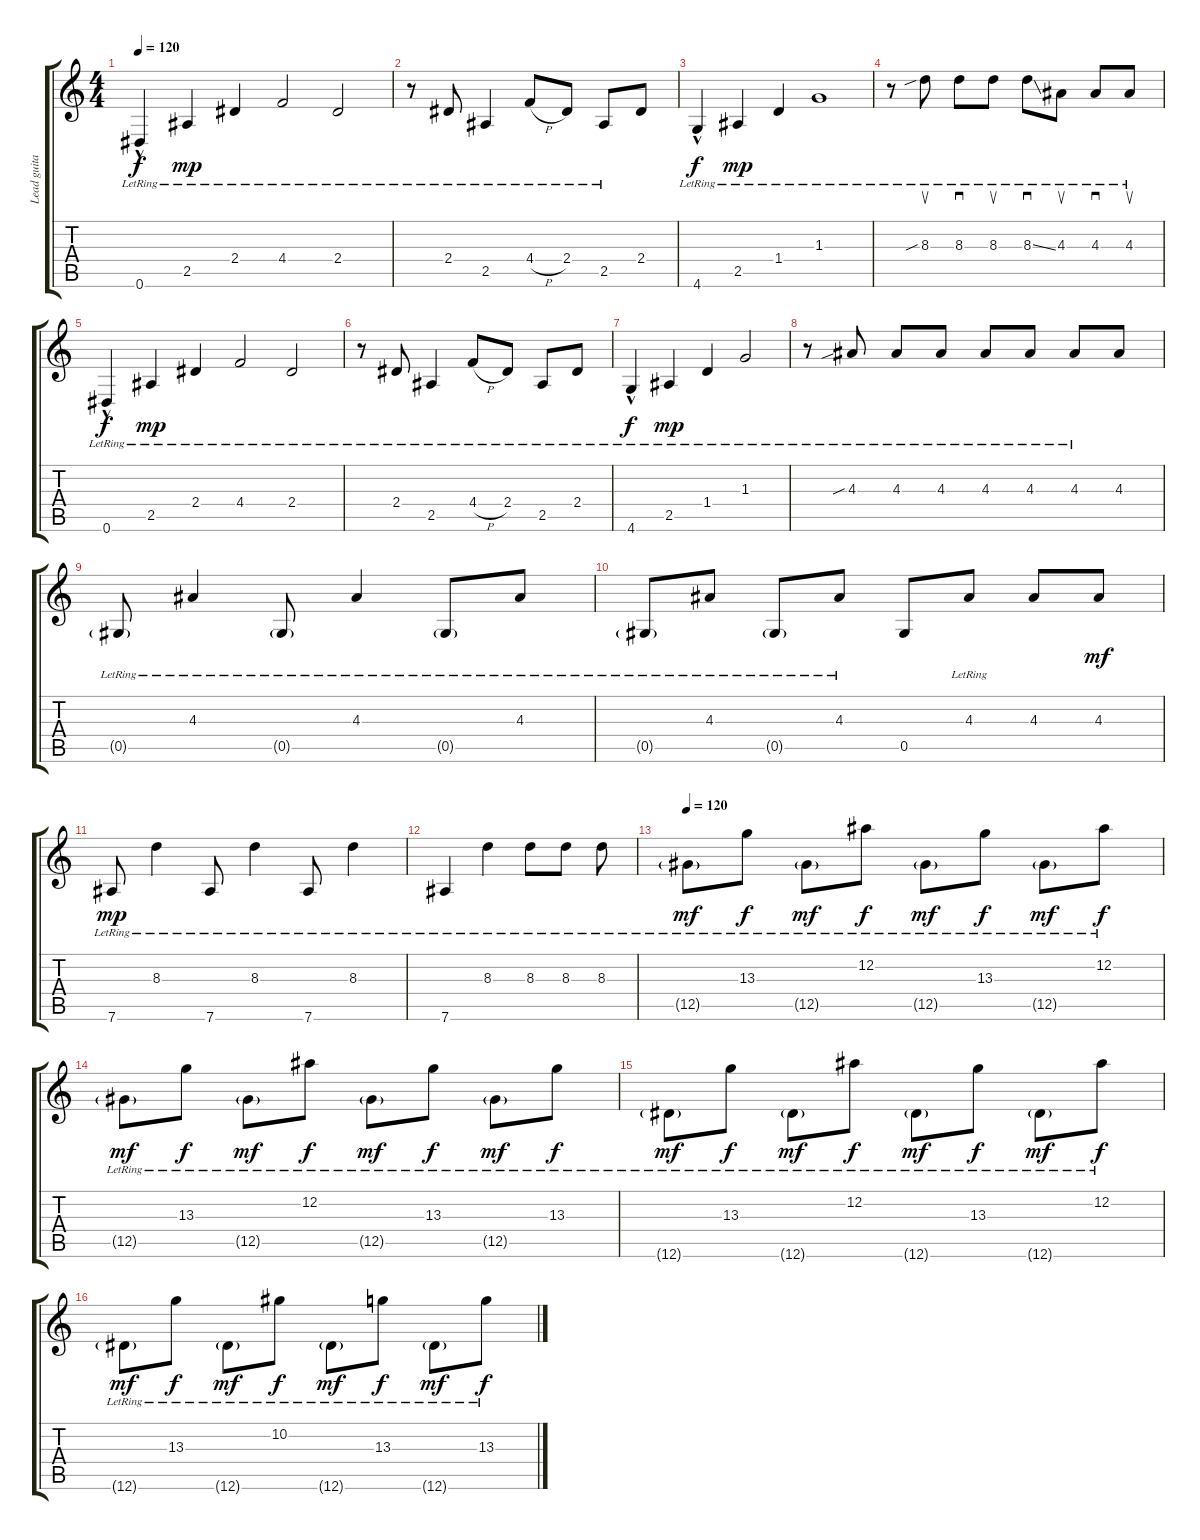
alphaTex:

\track ("Lead guitar" "Lead guita") {instrument electricguitarclean}
\staff {score tabs}
\tuning (Eb4 Bb3 Gb3 Db3 Ab2 Eb2) {hide}
\ts (4 4)
\tempo 120
\clef g2
\ks c
0.6{hac lr}.4{dy f} 2.5{lr}.4{dy mp} 2.4{lr}.4 4.4{lr}.2 2.4{lr}.2 |
r.8 2.4{lr}.8 2.5{lr}.4 4.4{h lr}.8 2.4{lr}.8 2.5{lr}.8 2.4.8 |
4.6{hac lr}.4{dy f} 2.5{lr}.4{dy mp} 1.4{lr}.4 1.3{lr}.1 |
r.8 8.3{sib lr}.8{su} 8.3{lr}.8{sd} 8.3{lr}.8{su} 8.3{ss lr}.8{sd} 4.3{lr}.8{su} 4.3{lr}.8{sd} 4.3{lr}.8{su} |
0.6{hac lr}.4{dy f} 2.5{lr}.4{dy mp} 2.4{lr}.4 4.4{lr}.2 2.4{lr}.2 |
r.8 2.4{lr}.8 2.5{lr}.4 4.4{h lr}.8 2.4{lr}.8 2.5{lr}.8 2.4{lr}.8 |
4.6{hac lr}.4{dy f} 2.5{lr}.4{dy mp} 1.4{lr}.4 1.3{lr}.2 |
r.8 4.3{sib lr}.8 4.3{lr}.8 4.3{lr}.8 4.3{lr}.8 4.3{lr}.8 4.3{lr}.8 4.3.8 |
0.5{g lr}.8 4.3{lr}.4 0.5{g lr}.8 4.3{lr}.4 0.5{g lr}.8 4.3{lr}.8 |
0.5{g lr}.8 4.3{lr}.8 0.5{g lr}.8 4.3{lr}.8 0.5.8 4.3{lr}.8 4.3.8 4.3.8{dy mf} |
7.6{lr}.8{dy mp} 8.3{lr}.4 7.6{lr}.8 8.3{lr}.4 7.6{lr}.8 8.3{lr}.4 |
7.6{lr}.4 8.3{lr}.4 8.3{lr}.8 8.3{lr}.8 8.3{lr}.8 |
\tempo 120
12.5{g lr}.8{dy mf volume 14 balance 1 instrument electricguitarclean} 13.3{lr}.8{dy f} 12.5{g lr}.8{dy mf} 12.2{lr}.8{dy f} 12.5{g lr}.8{dy mf} 13.3{lr}.8{dy f} 12.5{g lr}.8{dy mf} 12.2{lr}.8{dy f} |
12.5{g lr}.8{dy mf} 13.3{lr}.8{dy f} 12.5{g lr}.8{dy mf} 12.2{lr}.8{dy f} 12.5{g lr}.8{dy mf} 13.3{lr}.8{dy f} 12.5{g lr}.8{dy mf} 13.3{lr}.8{dy f} |
12.6{g lr}.8{dy mf} 13.3{lr}.8{dy f} 12.6{g lr}.8{dy mf} 12.2{lr}.8{dy f} 12.6{g lr}.8{dy mf} 13.3{lr}.8{dy f} 12.6{g lr}.8{dy mf} 12.2{lr}.8{dy f} |
12.6{g lr}.8{dy mf} 13.3{lr}.8{dy f} 12.6{g lr}.8{dy mf} 10.2{lr}.8{dy f} 12.6{g lr}.8{dy mf} 13.3{lr}.8{dy f} 12.6{g lr}.8{dy mf} 13.3{lr}.8{dy f}
